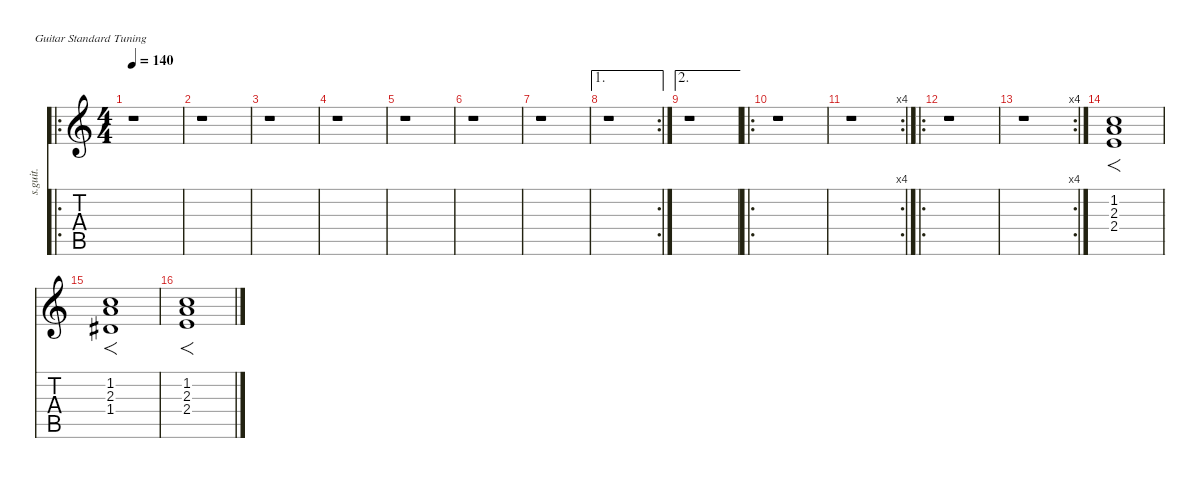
\defaultSystemsLayout 4
\hideDynamics
\bracketExtendMode nobrackets
\otherSystemsTrackNameOrientation horizontal
\track ("Gtr. II" "s.guit.") {defaultSystemsLayout 8 instrument overdrivenguitar}
\staff {score tabs}
\tuning (E4 B3 G3 D3 A2 E2)
\ro
\ts (4 4)
\beaming (8 2 2 2 2)
\tempo 140
\clef g2
\ks c
r.1{dy mp instrument overdrivenguitar beam Down} |
r.1{beam Down} |
r.1{beam Down} |
r.1{beam Down} |
r.1{beam Down} |
r.1{beam Down} |
r.1{beam Down} |
\ae 1
\rc 2
r.1{beam Down} |
\ae 2
r.1{beam Down} |
\ro
r.1{beam Down} |
\rc 4
r.1{beam Down} |
\ro
r.1{beam Down} |
\rc 4
r.1{beam Down} |
(1.2 2.3 2.4).1{f beam Up} |
(1.2 2.3 1.4{acc #}).1{f beam Up} |
(1.2 2.3 2.4).1{f beam Up}
